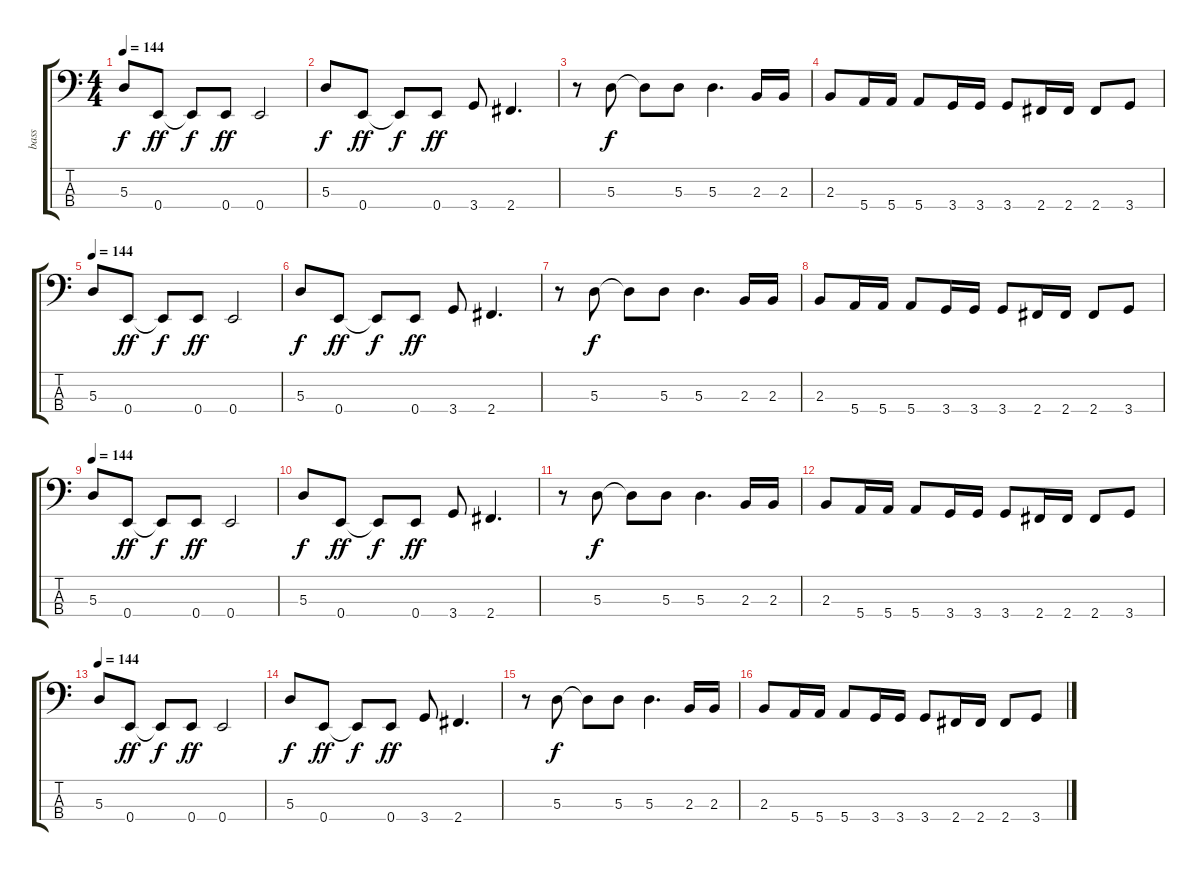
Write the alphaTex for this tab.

\track ("bass" "bass") {instrument electricbassfinger}
\staff {score tabs}
\tuning (G2 D2 A1 E1) {hide}
\ts (4 4)
\tempo 144
\clef f4
\ks c
5.3.8{dy f} 0.4.8{dy ff} 0.4{t}.8{dy f} 0.4.8{dy ff} 0.4.2 |
5.3.8{dy f} 0.4.8{dy ff} 0.4{t}.8{dy f} 0.4.8{dy ff} 3.4.8 2.4.4{d} |
r.8 5.3.8{dy f} 5.3{t}.8 5.3.8 5.3.4{d} 2.3.16 2.3.16 |
2.3.8 5.4.16 5.4.16 5.4.8 3.4.16 3.4.16 3.4.8 2.4.16 2.4.16 2.4.8 3.4.8 |
\tempo 144
5.3.8 0.4.8{dy ff} 0.4{t}.8{dy f} 0.4.8{dy ff} 0.4.2 |
5.3.8{dy f} 0.4.8{dy ff} 0.4{t}.8{dy f} 0.4.8{dy ff} 3.4.8 2.4.4{d} |
r.8 5.3.8{dy f} 5.3{t}.8 5.3.8 5.3.4{d} 2.3.16 2.3.16 |
2.3.8 5.4.16 5.4.16 5.4.8 3.4.16 3.4.16 3.4.8 2.4.16 2.4.16 2.4.8 3.4.8 |
\tempo 144
5.3.8 0.4.8{dy ff} 0.4{t}.8{dy f} 0.4.8{dy ff} 0.4.2 |
5.3.8{dy f} 0.4.8{dy ff} 0.4{t}.8{dy f} 0.4.8{dy ff} 3.4.8 2.4.4{d} |
r.8 5.3.8{dy f} 5.3{t}.8 5.3.8 5.3.4{d} 2.3.16 2.3.16 |
2.3.8 5.4.16 5.4.16 5.4.8 3.4.16 3.4.16 3.4.8 2.4.16 2.4.16 2.4.8 3.4.8 |
\tempo 144
5.3.8 0.4.8{dy ff} 0.4{t}.8{dy f} 0.4.8{dy ff} 0.4.2 |
5.3.8{dy f} 0.4.8{dy ff} 0.4{t}.8{dy f} 0.4.8{dy ff} 3.4.8 2.4.4{d} |
r.8 5.3.8{dy f} 5.3{t}.8 5.3.8 5.3.4{d} 2.3.16 2.3.16 |
2.3.8 5.4.16 5.4.16 5.4.8 3.4.16 3.4.16 3.4.8 2.4.16 2.4.16 2.4.8 3.4.8
